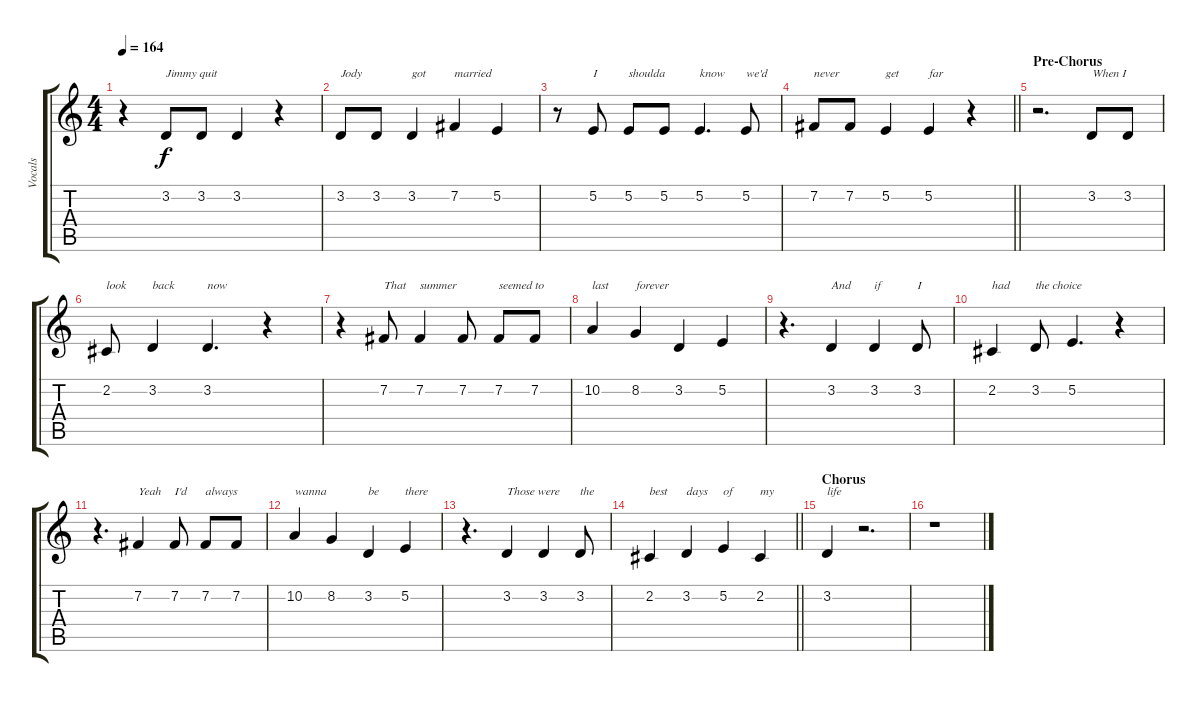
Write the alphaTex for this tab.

\track ("Vocals" "Vocals") {instrument altosax}
\staff {score tabs}
\tuning (E4 B3 G3 D3 A2 E2) {hide}
\ts (4 4)
\tempo 164
\clef g2
\ks c
r.4{dy f} 3.2.8{txt "Jimmy quit"} 3.2.8 3.2.4 r.4 |
3.2.8{txt "Jody"} 3.2.8 3.2.4{txt "got"} 7.2.4{txt "married"} 5.2.4 |
r.8 5.2.8{txt "I"} 5.2.8{txt "shoulda"} 5.2.8 5.2.4{d txt "know"} 5.2.8{txt "we'd"} |
\barLineRight lightlight
7.2.8{txt "never"} 7.2.8 5.2.4{txt "get"} 5.2.4{txt "far"} r.4 |
\section ("" "Pre-Chorus")
r.2{d} 3.2.8{txt "When I"} 3.2.8 |
2.2.8{txt "look"} 3.2.4{txt "back"} 3.2.4{d txt "now"} r.4 |
r.4 7.2.8{txt "That"} 7.2.4{txt "summer"} 7.2.8 7.2.8{txt "seemed to"} 7.2.8 |
10.2.4{txt "last"} 8.2.4{txt "forever"} 3.2.4 5.2.4 |
r.4{d} 3.2.4{txt "And"} 3.2.4{txt "if"} 3.2.8{txt "I"} |
2.2.4{txt "had"} 3.2.8{txt "the choice"} 5.2.4{d} r.4 |
r.4{d} 7.2.4{txt "Yeah"} 7.2.8{txt "I'd"} 7.2.8{txt "always"} 7.2.8 |
10.2.4{txt "wanna"} 8.2.4 3.2.4{txt "be"} 5.2.4{txt "there"} |
r.4{d} 3.2.4{txt "Those were"} 3.2.4 3.2.8{txt "the"} |
\barLineRight lightlight
2.2.4{txt "best"} 3.2.4{txt "days"} 5.2.4{txt "of"} 2.2.4{txt "my"} |
\section ("" "Chorus")
3.2.4{txt "life"} r.2{d} |
r.1
